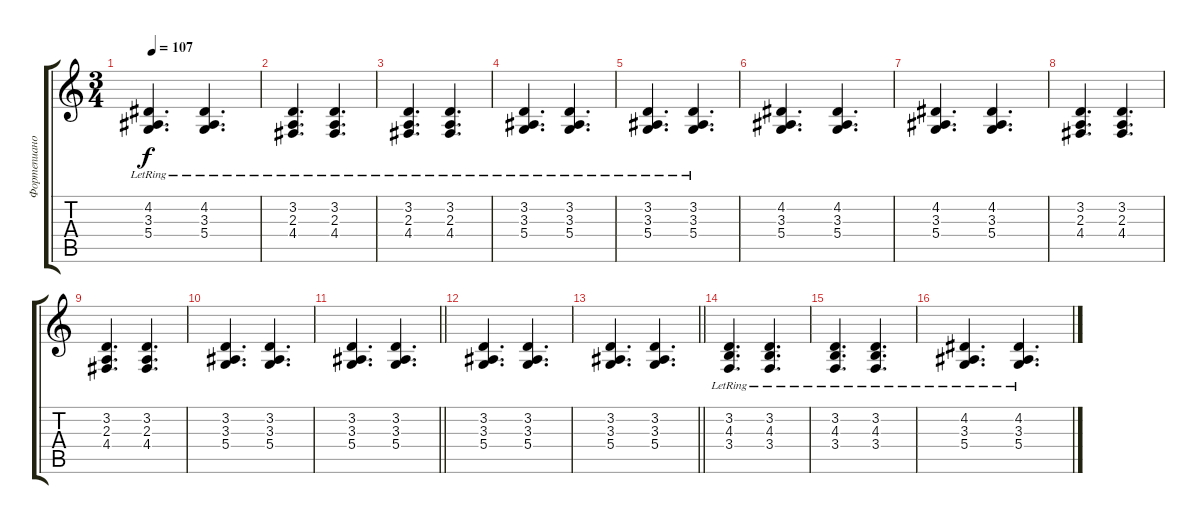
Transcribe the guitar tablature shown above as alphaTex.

\track ("Фортепиано" "Фортепиано") {instrument brightacousticpiano}
\staff {score tabs}
\tuning (E4 B3 G3 D3 A2 E2) {hide}
\ts (3 4)
\tempo 107
\clef g2
\ks c
(4.2{lr} 3.3{lr} 5.4{lr}).4{d dy f} (4.2{lr} 3.3{lr} 5.4{lr}).4{d} |
(3.2{lr} 2.3{lr} 4.4{lr}).4{d} (3.2{lr} 2.3{lr} 4.4{lr}).4{d} |
(3.2{lr} 2.3{lr} 4.4{lr}).4{d} (3.2{lr} 2.3{lr} 4.4{lr}).4{d} |
(3.2{lr} 3.3{lr} 5.4{lr}).4{d} (3.2{lr} 3.3{lr} 5.4{lr}).4{d} |
(3.2{lr} 3.3{lr} 5.4{lr}).4{d} (3.2{lr} 3.3{lr} 5.4{lr}).4{d} |
(4.2 3.3 5.4).4{d} (4.2 3.3 5.4).4{d} |
(4.2 3.3 5.4).4{d} (4.2 3.3 5.4).4{d} |
(3.2 2.3 4.4).4{d} (3.2 2.3 4.4).4{d} |
(3.2 2.3 4.4).4{d} (3.2 2.3 4.4).4{d} |
(3.2 3.3 5.4).4{d} (3.2 3.3 5.4).4{d} |
\barLineRight lightlight
(3.2 3.3 5.4).4{d} (3.2 3.3 5.4).4{d} |
(3.2 3.3 5.4).4{d} (3.2 3.3 5.4).4{d} |
\barLineRight lightlight
(3.2 3.3 5.4).4{d} (3.2 3.3 5.4).4{d} |
(3.2{lr} 4.3{lr} 3.4{lr}).4{d} (3.2{lr} 4.3{lr} 3.4{lr}).4{d} |
(3.2{lr} 4.3{lr} 3.4{lr}).4{d} (3.2{lr} 4.3{lr} 3.4{lr}).4{d} |
(4.2{lr} 3.3{lr} 5.4{lr}).4{d} (4.2{lr} 3.3{lr} 5.4{lr}).4{d}
